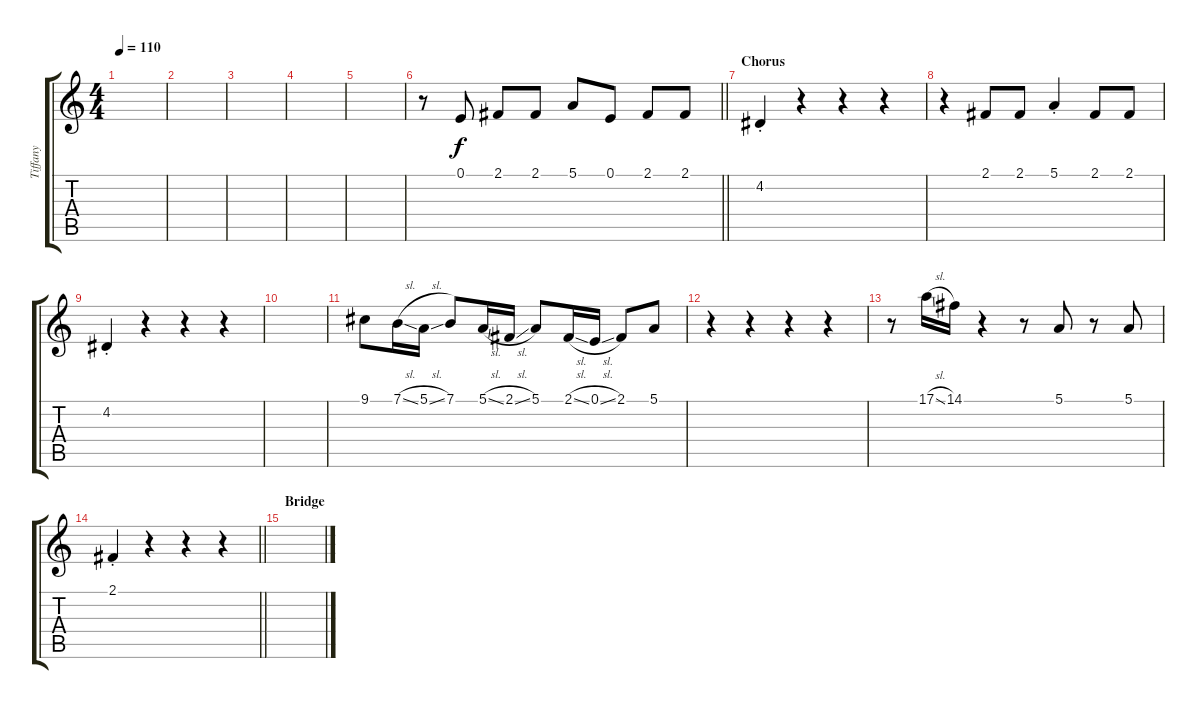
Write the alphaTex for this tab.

\track ("Tiffany" "Tiffany") {instrument sopranosax}
\staff {score tabs}
\tuning (E4 B3 G3 D3 A2 E2) {hide}
\ts (4 4)
\tempo 110
\clef g2
\ks c
|
|
|
|
|
\barLineRight lightlight
r.8{volume 13} 0.1.8 2.1.8 2.1.8 5.1.8 0.1.8 2.1.8 2.1.8 |
\section ("" "Chorus")
4.2{st}.4 r.4 r.4 r.4 |
r.4 2.1.8 2.1.8 5.1{st}.4 2.1.8 2.1.8 |
4.2{st}.4 r.4 r.4 r.4 |
|
9.1.8{volume 16} 7.1{sl}.16 5.1{sl}.16 7.1.8 5.1{sl}.16 2.1{sl}.16 5.1.8 2.1{sl}.16 0.1{sl}.16 2.1.8 5.1.8 |
r.4 r.4 r.4 r.4 |
r.8 17.1{sl}.16 14.1.16 r.4 r.8 5.1.8 r.8 5.1.8 |
\barLineRight lightlight
2.1{st}.4 r.4 r.4 r.4 |
\section ("" "Bridge")
